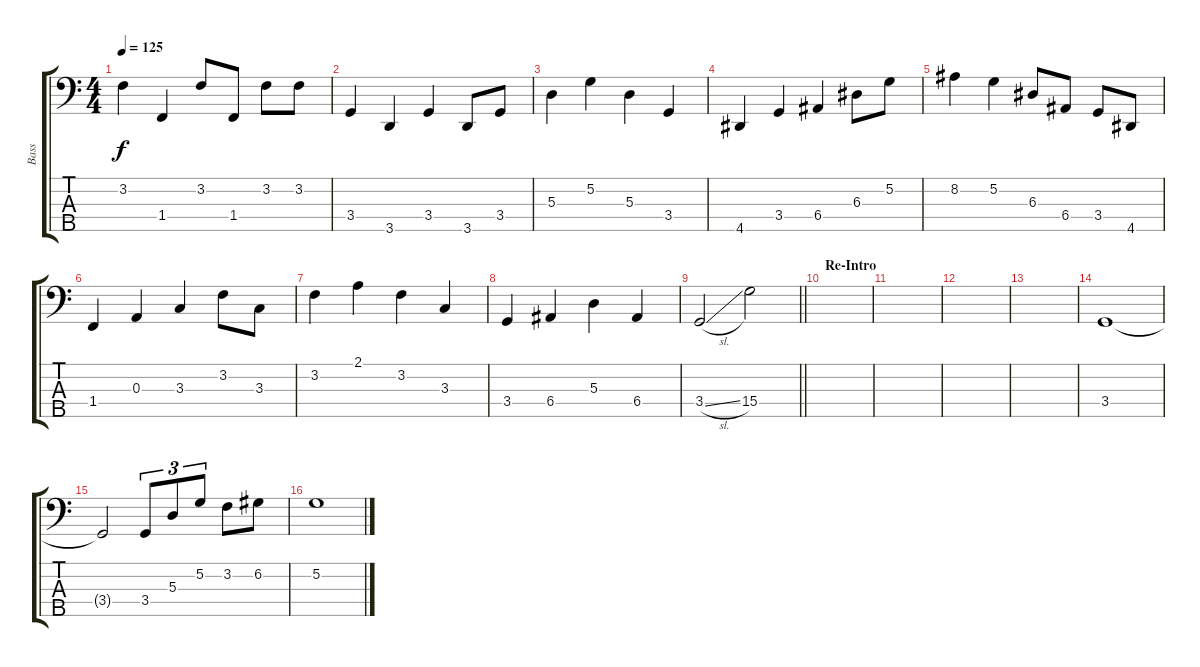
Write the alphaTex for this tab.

\track ("Bass" "Bass") {instrument electricbasspick}
\staff {score tabs}
\tuning (G2 D2 A1 E1 B0) {hide}
\ts (4 4)
\tempo 125
\clef f4
\ks c
3.2.4{dy f} 1.4.4 3.2.8 1.4.8 3.2.8 3.2.8 |
3.4.4 3.5.4 3.4.4 3.5.8 3.4.8 |
5.3.4 5.2.4 5.3.4 3.4.4 |
4.5.4 3.4.4 6.4.4 6.3.8 5.2.8 |
8.2.4 5.2.4 6.3.8 6.4.8 3.4.8 4.5.8 |
1.4.4 0.3.4 3.3.4 3.2.8 3.3.8 |
3.2.4 2.1.4 3.2.4 3.3.4 |
3.4.4 6.4.4 5.3.4 6.4.4 |
\barLineRight lightlight
3.4{sl}.2 15.4.2 |
\section ("" "Re-Intro")
|
|
|
|
3.4.1 |
3.4{t}.2 3.4.8{tu (3 2)} 5.3.8{tu (3 2)} 5.2.8{tu (3 2)} 3.2.8 6.2.8 |
5.2.1
